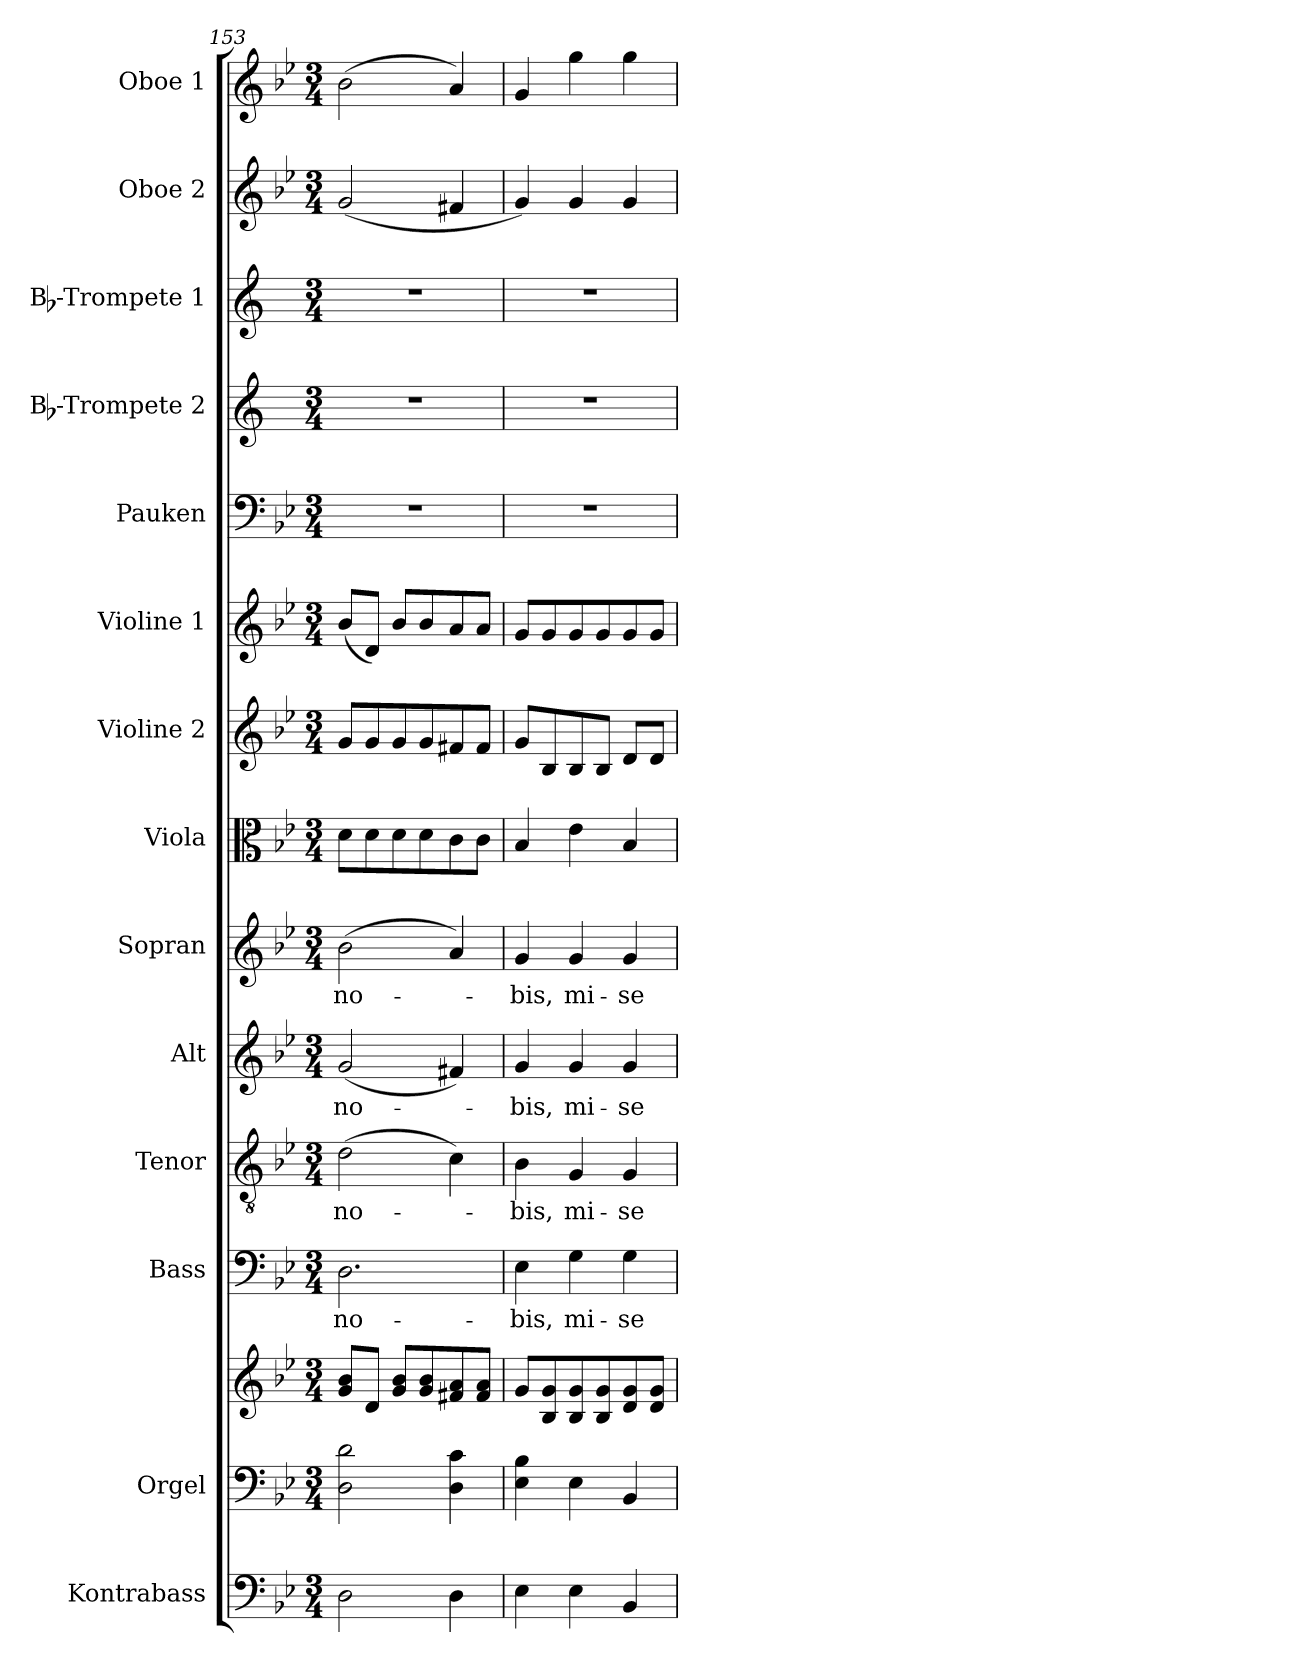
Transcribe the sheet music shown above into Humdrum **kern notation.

**kern	**kern	**kern	**kern	**text	**kern	**text	**kern	**text	**kern	**text	**kern	**kern	**kern	**kern	**kern	**kern	**kern	**kern
*part14	*part13	*part13	*part12	*part12	*part11	*part11	*part10	*part10	*part9	*part9	*part8	*part7	*part6	*part5	*part4	*part3	*part2	*part1
*staff15	*staff14	*staff13	*staff12	*staff12	*staff11	*staff11	*staff10	*staff10	*staff9	*staff9	*staff8	*staff7	*staff6	*staff5	*staff4	*staff3	*staff2	*staff1
*I"Kontrabass	*I"Orgel	*	*I"Bass	*	*I"Tenor	*	*I"Alt	*	*I"Sopran	*	*I"Viola	*I"Violine 2	*I"Violine 1	*I"Pauken	*I"Bb-Trompete 2	*I"Bb-Trompete 1	*I"Oboe 2	*I"Oboe 1
*I'Kb.	*I'Org.	*	*I'B.	*	*I'T.	*	*I'A.	*	*I'S.	*	*I'Vla.	*I'Vl. 2	*I'Vl. 1	*I'Pk.	*I'Bb Trp. 2	*I'Bb Trp. 1	*I'Ob. 2	*I'Ob. 1
*clefF4	*clefF4	*clefG2	*clefF4	*	*clefGv2	*	*clefG2	*	*clefG2	*	*clefC3	*clefG2	*clefG2	*clefF4	*clefG2	*clefG2	*clefG2	*clefG2
*ITrd7c12	*	*	*	*	*	*	*	*	*	*	*	*	*	*	*ITrd1c2	*ITrd1c2	*	*
*k[b-e-]	*k[b-e-]	*k[b-e-]	*k[b-e-]	*	*k[b-e-]	*	*k[b-e-]	*	*k[b-e-]	*	*k[b-e-]	*k[b-e-]	*k[b-e-]	*k[b-e-]	*k[b-e-]	*k[b-e-]	*k[b-e-]	*k[b-e-]
*B-:	*B-:	*B-:	*B-:	*	*B-:	*	*B-:	*	*B-:	*	*B-:	*B-:	*B-:	*B-:	*B-:	*B-:	*B-:	*B-:
*M3/4	*M3/4	*M3/4	*M3/4	*	*M3/4	*	*M3/4	*	*M3/4	*	*M3/4	*M3/4	*M3/4	*M3/4	*M3/4	*M3/4	*M3/4	*M3/4
=153	=153	=153	=153	=153	=153	=153	=153	=153	=153	=153	=153	=153	=153	=153	=153	=153	=153	=153
!	!	!	!	!LO:LY:b	!	!LO:LY:b	!	!LO:LY:b	!	!LO:LY:b	!	!	!	!	!	!	!	!
2DD\	2D\ 2d\	8g/ 8b-/L	2.D\	no-	(>2d\	no-	(<2g/	no-	(>2b-\	no-	8d\L	8g/L	(<8b-/L	2.r	2.r	2.r	(<2g/	(>2b-\
.	.	8d/J	.	.	.	.	.	.	.	.	8d\	8g/	8d/J)	.	.	.	.	.
.	.	8g/ 8b-/L	.	.	.	.	.	.	.	.	8d\	8g/	8b-/L	.	.	.	.	.
.	.	8g/ 8b-/	.	.	.	.	.	.	.	.	8d\	8g/	8b-/	.	.	.	.	.
4DD\	4D\ 4c\	8f#X/ 8a/	.	.	4c\)	.	4f#X/)	.	4a/)	.	8c\	8f#X/	8a/	.	.	.	4f#X/	4a/)
.	.	8f#/ 8a/J	.	.	.	.	.	.	.	.	8c\J	8f#/J	8a/J	.	.	.	.	.
=154	=154	=154	=154	=154	=154	=154	=154	=154	=154	=154	=154	=154	=154	=154	=154	=154	=154	=154
!	!	!	!	!LO:LY:b	!	!LO:LY:b	!	!LO:LY:b	!	!LO:LY:b	!	!	!	!	!	!	!	!
4EE-\	4E-\ 4B-\	8g/L	4E-\	-bis,	4B-\	-bis,	4g/	-bis,	4g/	-bis,	4B-/	8g/L	8g/L	2.r	2.r	2.r	4g/)	4g/
.	.	8B-/ 8g/	.	.	.	.	.	.	.	.	.	8B-/	8g/	.	.	.	.	.
!	!	!	!	!LO:LY:b	!	!LO:LY:b	!	!LO:LY:b	!	!LO:LY:b	!	!	!	!	!	!	!	!
4EE-\	4E-\	8B-/ 8g/	4G\	mi-	4G/	mi-	4g/	mi-	4g/	mi-	4e-\	8B-/	8g/	.	.	.	4g/	4gg\
.	.	8B-/ 8g/	.	.	.	.	.	.	.	.	.	8B-/J	8g/	.	.	.	.	.
!	!	!	!	!LO:LY:b	!	!LO:LY:b	!	!LO:LY:b	!	!LO:LY:b	!	!	!	!	!	!	!	!
4BBB-/	4BB-/	8d/ 8g/	4G\	-se-	4G/	-se-	4g/	-se-	4g/	-se-	4B-/	8d/L	8g/	.	.	.	4g/	4gg\
.	.	8d/ 8g/J	.	.	.	.	.	.	.	.	.	8d/J	8g/J	.	.	.	.	.
=	=	=	=	=	=	=	=	=	=	=	=	=	=	=	=	=	=	=
*-	*-	*-	*-	*-	*-	*-	*-	*-	*-	*-	*-	*-	*-	*-	*-	*-	*-	*-
